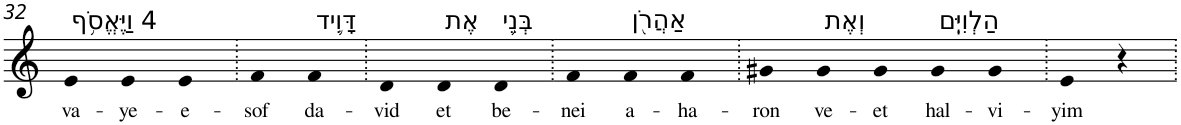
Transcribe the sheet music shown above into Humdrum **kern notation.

**kern	**text
*part1	*part1
*staff1	*staff1
*I"Piano	*
*I'Pno	*
!!LO:PB:g=z
*clefG2	*
*k[]	*
=32	=32
!LO:TX:a:t=4 וַיֶּאֱסֹ֥ף	!
!	!LO:LY:b
4e	va-
!	!LO:LY:b
4e	-ye-
!	!LO:LY:b
4e	-e-
=33.	=33.
!	!LO:LY:b
4f	-sof
!LO:TX:a:t=דָּוִ֛יד	!
!	!LO:LY:b
4f	da-
=34.	=34.
!	!LO:LY:b
4d	-vid
!LO:TX:a:t=אֶת	!
!	!LO:LY:b
4d	et
!LO:TX:a:t=בְּנֵ֥י	!
!	!LO:LY:b
4d	be-
=35.	=35.
!	!LO:LY:b
4f	-nei
!LO:TX:a:t=אַהֲרֹ֖ן	!
!	!LO:LY:b
4f	a-
!	!LO:LY:b
4f	-ha-
=36.	=36.
!	!LO:LY:b
4g#X	-ron
!LO:TX:a:t=וְאֶת	!
!	!LO:LY:b
4g#	ve-
!	!LO:LY:b
4g#	-et
!LO:TX:a:t=הַלְוִיִּֽם	!
!	!LO:LY:b
4g#	hal-
!	!LO:LY:b
4g#	-vi-
=37.	=37.
!	!LO:LY:b
4e	-yim
4r	.
=.	=.
*-	*-
